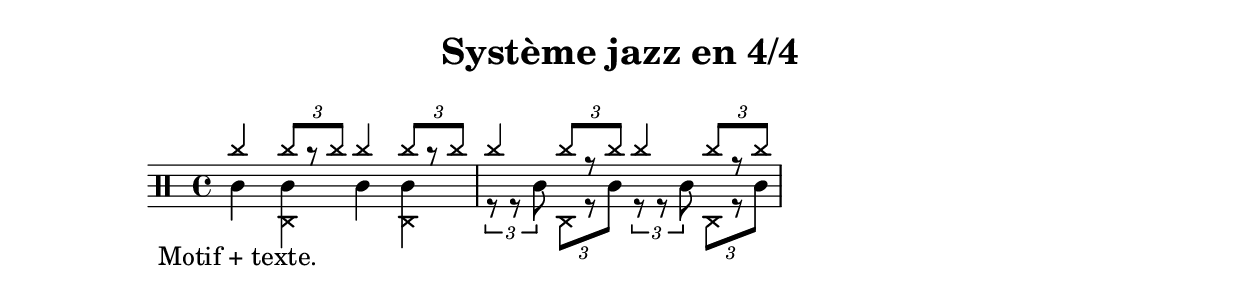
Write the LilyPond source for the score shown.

\version "2.20.0"
\include "../../0_drum_style_perso.ly"


\header {
  title = "Système jazz en 4/4"
  composer = " "
}


up = \drummode {

  % Mesure 1
  cymr4
  \tuplet 3/2 { cymr8 [r cymr] }
  cymr4
  \tuplet 3/2 { cymr8 [r cymr] }

  % Mesure 2
  cymr4
  \tuplet 3/2 { cymr8 [r cymr] }
  cymr4
  \tuplet 3/2 { cymr8 [r cymr] }
}

down = \drummode {
 
  % Mesure 1 
  sn4 <hhp sn> sn <hhp sn>

  % Mesure 2
  \tuplet 3/2 { r8 r sn }
  \tuplet 3/2 { hhp [r sn] }
  \tuplet 3/2 { r r sn }
  \tuplet 3/2 { hhp [r sn] }
}

\score {
  <<
		\new DrumStaff
	<<
	  \set DrumStaff.drumStyleTable = #(alist->hash-table mydrums)
	  \new DrumVoice { \voiceOne \up }
	  \new DrumVoice { \voiceTwo \down }
	>>
\addlyrics { "Motif + texte." }
  >>
}
